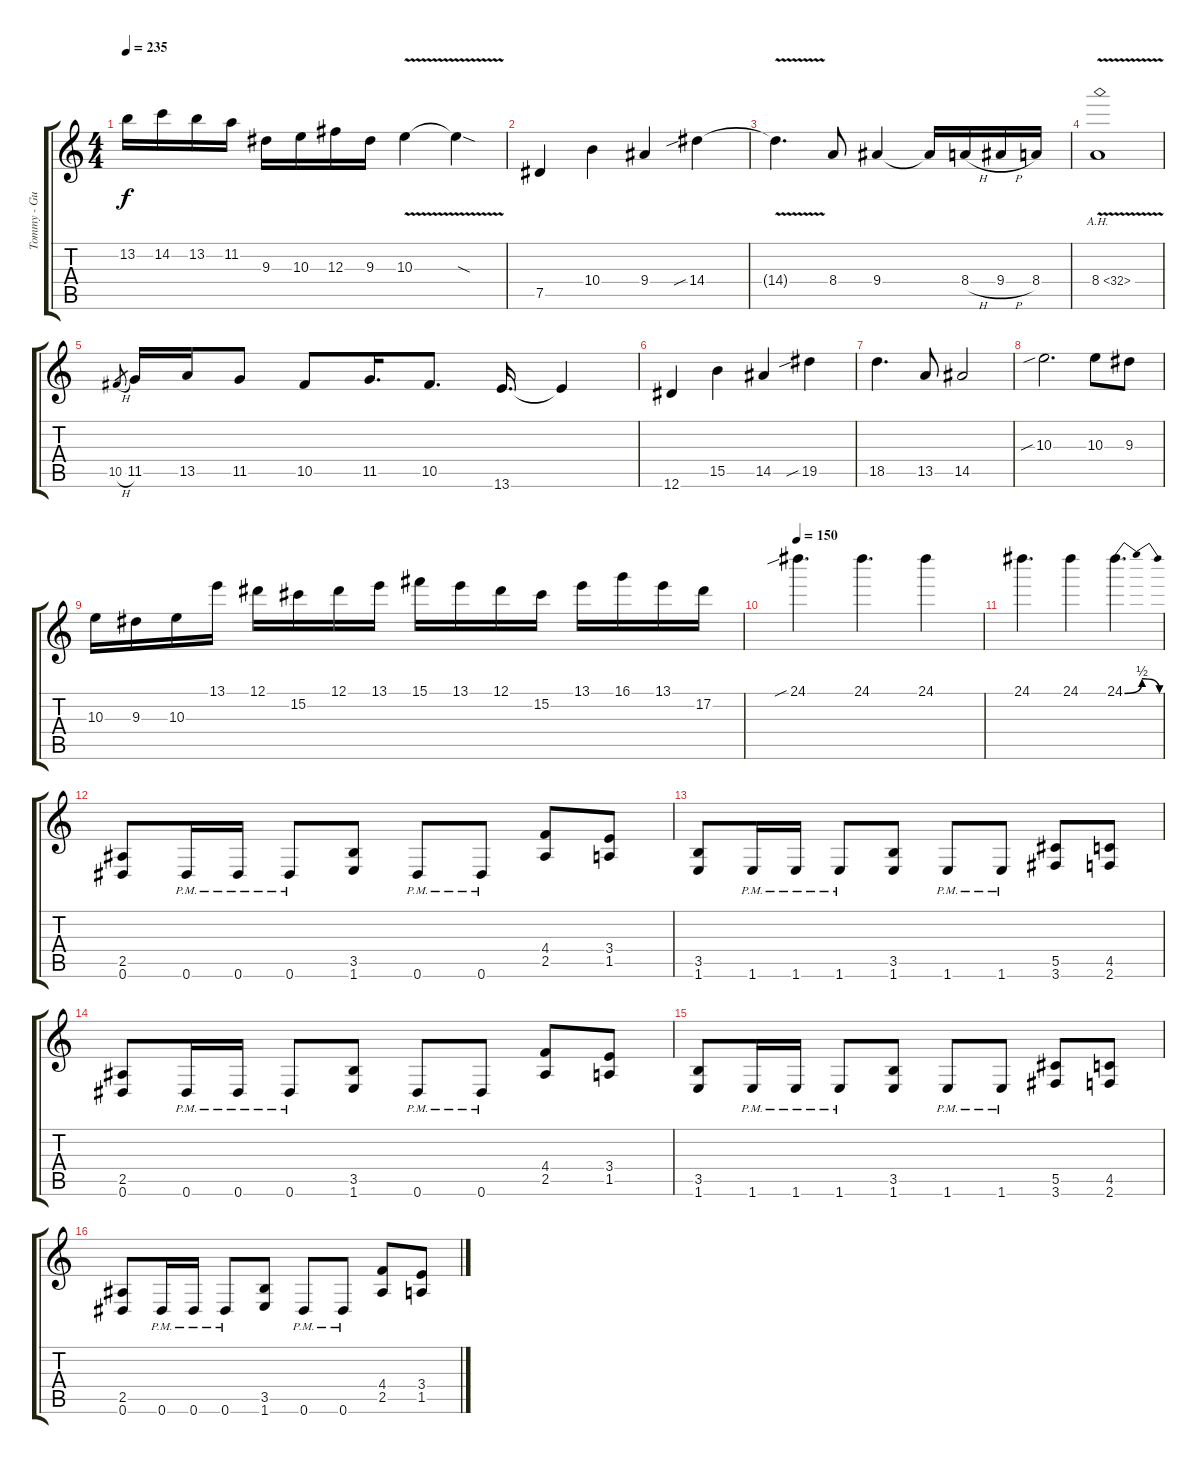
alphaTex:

\track ("Tommy - Guitar 1" "Tommy - Gu") {instrument distortionguitar}
\staff {score tabs}
\tuning (Eb4 Bb3 Gb3 Db3 Ab2 Eb2) {hide}
\ts (4 4)
\tempo 235
\clef g2
\ks c
13.2.16{dy f} 14.2.16 13.2.16 11.2.16 9.3.16 10.3.16 12.3.16 9.3.16 10.3{v}.4 10.3{sod t}.4 |
7.5.4 10.4.4 9.4.4 14.4{sib}.4 |
14.4{v t}.4{d} 8.4.8 9.4.4 9.4{t}.16 8.4{h}.16 9.4{h}.16 8.4.16 |
8.4{ah 24 v}.1 |
10.5{h}.8{gr} 11.5.16 13.5.16 11.5.8 10.5.8 11.5.16{d} 10.5.8{d} 13.6.16{d} 13.6{t}.4 |
12.6.4 15.5.4 14.5.4 19.5{sib}.4 |
18.5.4{d} 13.5.8 14.5.2 |
10.3{sib}.2{d} 10.3.8 9.3.8 |
10.3.16 9.3.16 10.3.16 13.1.16 12.1.16 15.2.16 12.1.16 13.1.16 15.1.16 13.1.16 12.1.16 15.2.16 13.1.16 16.1.16 13.1.16 17.2.16 |
\tempo 150
24.1{sib}.4{d} 24.1.4{d} 24.1.4 |
24.1.4{d} 24.1.4 24.1{be (bendrelease 0 0 34 2 34 2 60 0)}.4{d} |
(2.5 0.6).8{balance 13} 0.6{pm}.16 0.6{pm}.16 0.6{pm}.8 (3.5 1.6).8 0.6{pm}.8 0.6{pm}.8 (4.4 2.5).8 (3.4 1.5).8 |
(3.5 1.6).8 1.6{pm}.16 1.6{pm}.16 1.6{pm}.8 (3.5 1.6).8 1.6{pm}.8 1.6{pm}.8 (5.5 3.6).8 (4.5 2.6).8 |
(2.5 0.6).8 0.6{pm}.16 0.6{pm}.16 0.6{pm}.8 (3.5 1.6).8 0.6{pm}.8 0.6{pm}.8 (4.4 2.5).8 (3.4 1.5).8 |
(3.5 1.6).8 1.6{pm}.16 1.6{pm}.16 1.6{pm}.8 (3.5 1.6).8 1.6{pm}.8 1.6{pm}.8 (5.5 3.6).8 (4.5 2.6).8 |
(2.5 0.6).8 0.6{pm}.16 0.6{pm}.16 0.6{pm}.8 (3.5 1.6).8 0.6{pm}.8 0.6{pm}.8 (4.4 2.5).8 (3.4 1.5).8
